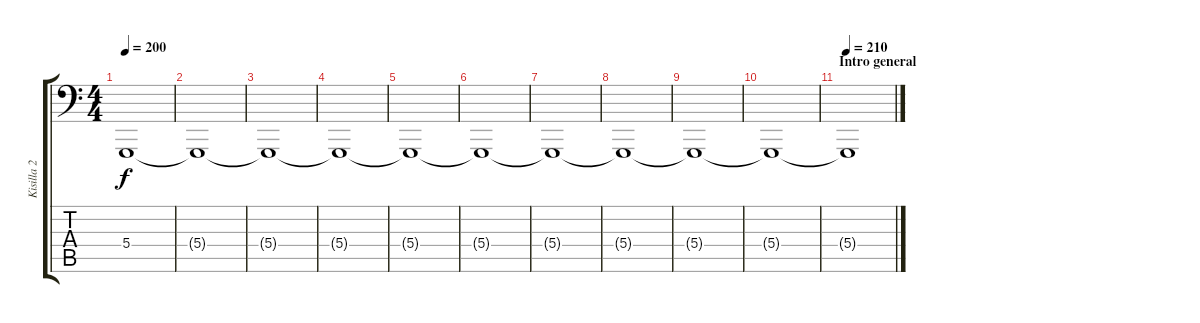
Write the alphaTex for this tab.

\track ("Kisilla 2" "Kisilla 2") {instrument tremolostrings}
\staff {score tabs}
\tuning (D2 B1 G1 D1 A0 D0) {hide}
\ts (4 4)
\tempo 200
\clef f4
\ks c
5.4{t}.1{dy f} |
5.4{t}.1 |
5.4{t}.1 |
5.4{t}.1 |
5.4{t}.1 |
5.4{t}.1 |
5.4{t}.1 |
5.4{t}.1 |
5.4{t}.1 |
5.4{t}.1 |
\section ("" "Intro general")
\tempo 210
5.4{t}.1
